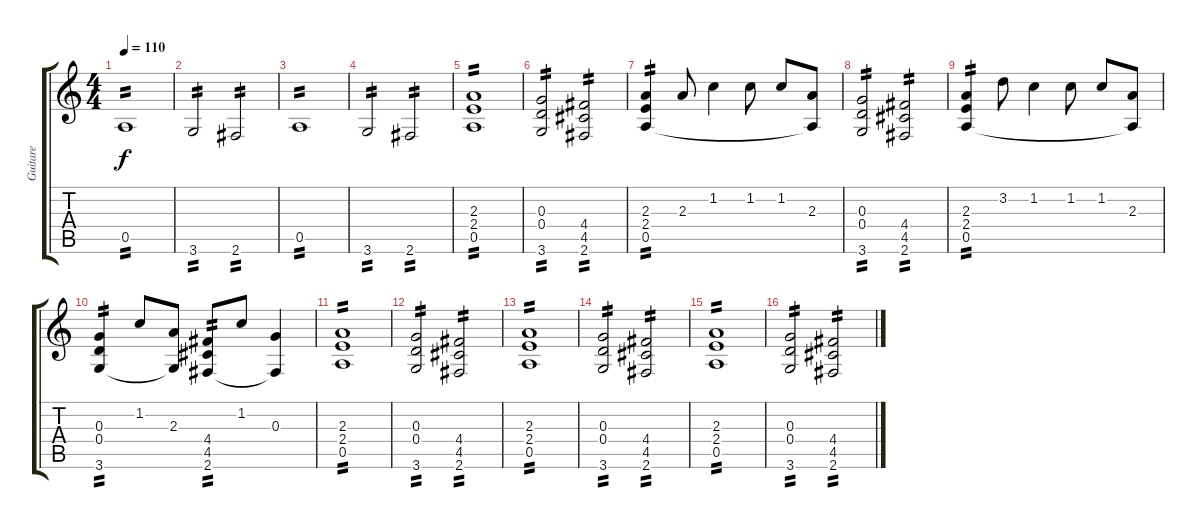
\track ("Guitare" "Guitare") {instrument electricguitarmuted}
\staff {score tabs}
\tuning (E4 B3 G3 D3 A2 E2) {hide}
\ts (4 4)
\tempo 110
\clef g2
\ks c
0.5.1{tp 2 dy f} |
3.6.2{tp 2} 2.6.2{tp 2} |
0.5.1{tp 2} |
3.6.2{tp 2} 2.6.2{tp 2} |
(2.3 2.4 0.5).1{tp 2} |
(0.3 0.4 3.6).2{tp 2} (4.4 4.5 2.6).2{tp 2} |
(2.3 2.4 0.5).4{tp 2} 2.3.8 1.2.4 1.2.8 1.2.8 (2.3 0.5{t}).8 |
(0.3 0.4 3.6).2{tp 2} (4.4 4.5 2.6).2{tp 2} |
(2.3 2.4 0.5).4{tp 2} 3.2.8 1.2.4 1.2.8 1.2.8 (2.3 0.5{t}).8 |
(0.3 0.4 3.6).4{tp 2} 1.2.8 (2.3 3.6{t}).8 (4.4 4.5 2.6).8{tp 2} 1.2.8 (0.3 2.6{t}).4 |
(2.3 2.4 0.5).1{tp 2} |
(0.3 0.4 3.6).2{tp 2} (4.4 4.5 2.6).2{tp 2} |
(2.3 2.4 0.5).1{tp 2} |
(0.3 0.4 3.6).2{tp 2} (4.4 4.5 2.6).2{tp 2} |
(2.3 2.4 0.5).1{tp 2} |
(0.3 0.4 3.6).2{tp 2} (4.4 4.5 2.6).2{tp 2}
